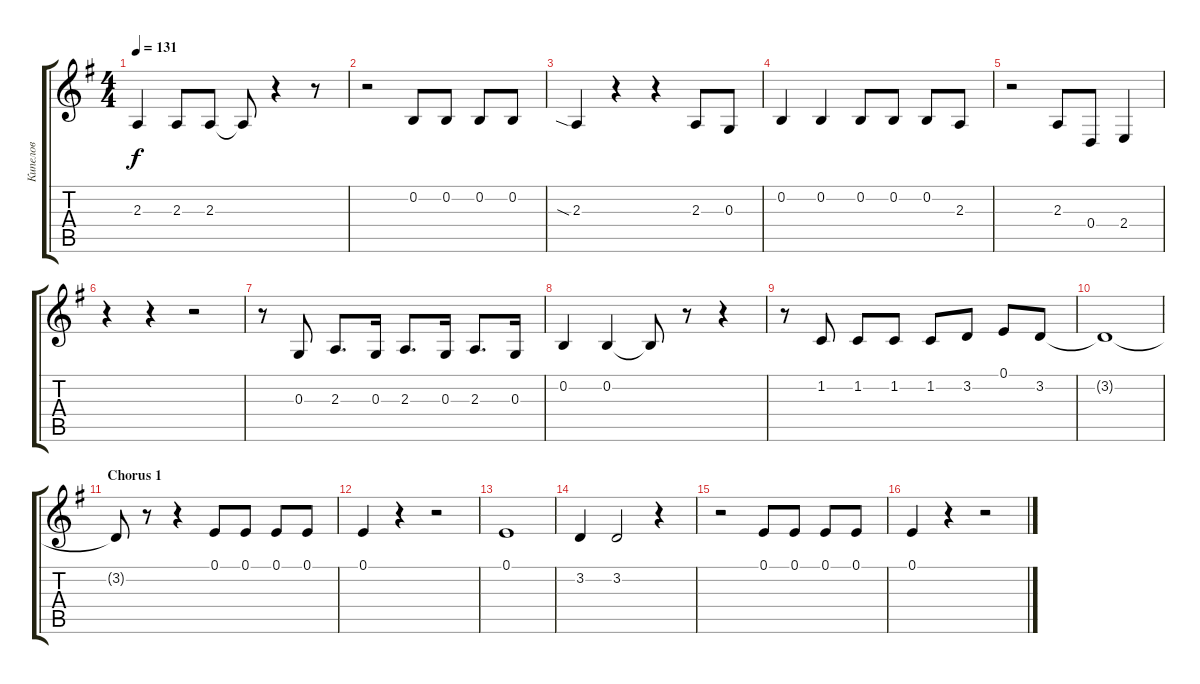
\track ("Кипелов" "Кипелов") {instrument violin}
\staff {score tabs}
\tuning (E4 B3 G3 D3 A2 E2) {hide}
\ts (4 4)
\tempo 131
\clef g2
\ks g
2.3.4{dy f} 2.3.8 2.3.8 2.3{t}.8 r.4 r.8 |
r.2 0.2.8 0.2.8 0.2.8 0.2.8 |
2.3{sia}.4 r.4 r.4 2.3.8 0.3.8 |
0.2.4 0.2.4 0.2.8 0.2.8 0.2.8 2.3.8 |
r.2 2.3.8 0.4.8 2.4.4 |
r.4 r.4 r.2 |
r.8 0.3.8 2.3.8{d} 0.3.16 2.3.8{d} 0.3.16 2.3.8{d} 0.3.16 |
0.2.4 0.2.4 0.2{t}.8 r.8 r.4 |
r.8 1.2.8 1.2.8 1.2.8 1.2.8 3.2.8 0.1.8 3.2.8 |
3.2{t}.1 |
\section ("" "Chorus 1")
3.2{t}.8 r.8 r.4 0.1.8 0.1.8 0.1.8 0.1.8 |
0.1.4 r.4 r.2 |
0.1.1 |
3.2.4 3.2.2 r.4 |
r.2 0.1.8 0.1.8 0.1.8 0.1.8 |
0.1.4 r.4 r.2
